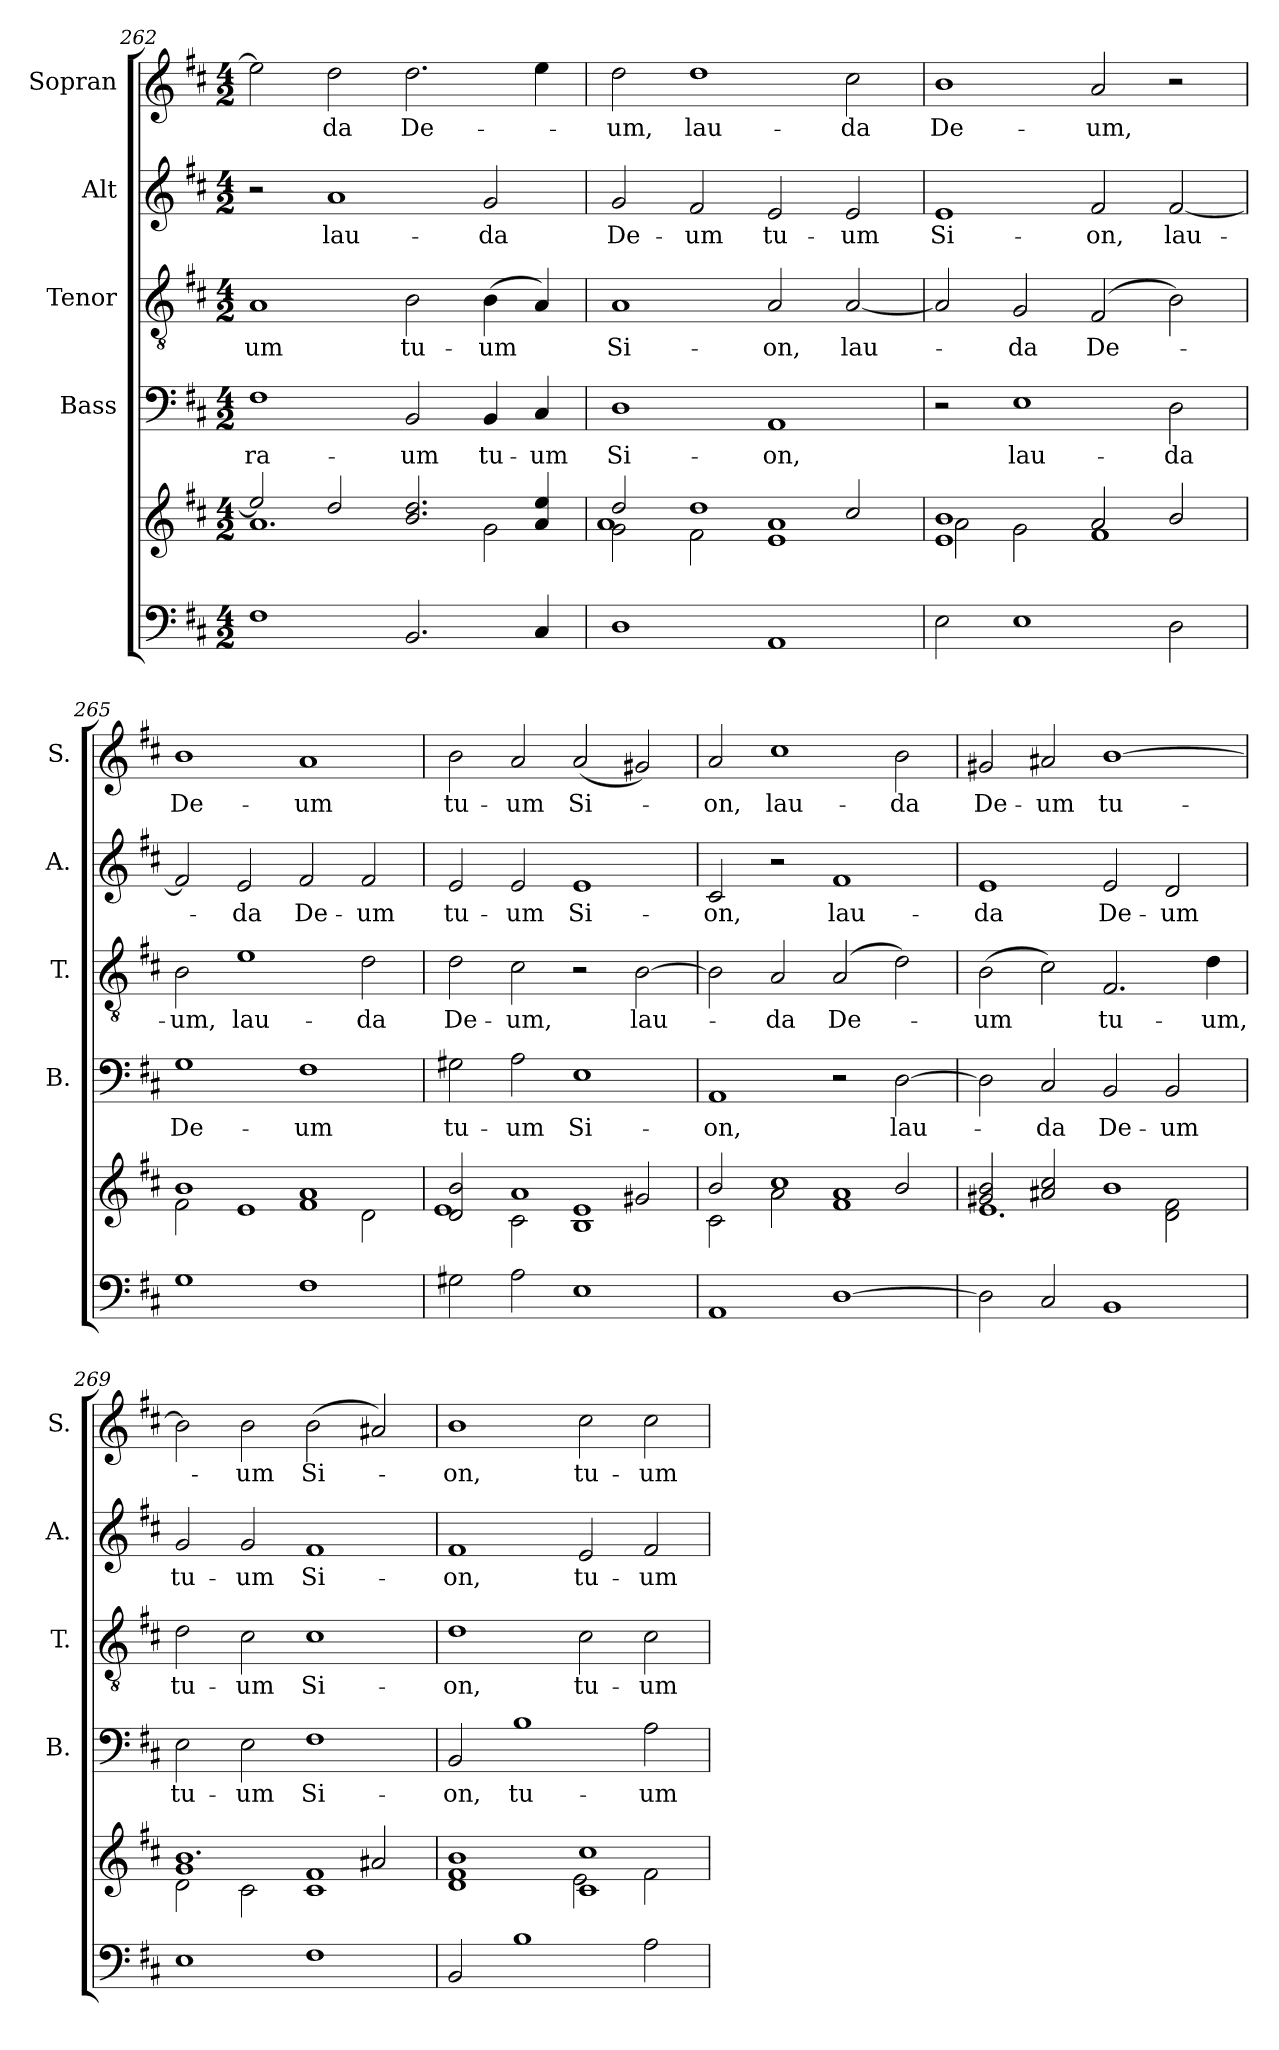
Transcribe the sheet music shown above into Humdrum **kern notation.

**kern	**kern	**kern	**text	**kern	**text	**kern	**text	**kern	**text
*part5	*part5	*part4	*part4	*part3	*part3	*part2	*part2	*part1	*part1
*staff6	*staff5	*staff4	*staff4	*staff3	*staff3	*staff2	*staff2	*staff1	*staff1
*	*	*I"Bass	*	*I"Tenor	*	*I"Alt	*	*I"Sopran	*
*	*	*I'B.	*	*I'T.	*	*I'A.	*	*I'S.	*
*clefF4	*clefG2	*clefF4	*	*clefGv2	*	*clefG2	*	*clefG2	*
*k[f#c#]	*k[f#c#]	*k[f#c#]	*	*k[f#c#]	*	*k[f#c#]	*	*k[f#c#]	*
*D:	*D:	*D:	*	*D:	*	*D:	*	*D:	*
*M4/2	*M4/2	*M4/2	*	*M4/2	*	*M4/2	*	*M4/2	*
=262	=262	=262	=262	=262	=262	=262	=262	=262	=262
*	*^	*	*	*	*	*	*	*	*
!	!	!	!	!LO:LY:b	!	!LO:LY:b	!	!	!	!
1F#	2ee/]	1.a	1F#	ra-	1A	-um	2r	.	2ee\]	.
!	!	!	!	!	!	!	!	!LO:LY:b	!	!LO:LY:b
.	2dd/	.	.	.	.	.	1a	lau-	2dd\	-da
!	!	!	!	!LO:LY:b	!	!LO:LY:b	!	!	!	!LO:LY:b
2.BB/	2.b/ 2.dd/	.	2BB/	-um	2B\	tu-	.	.	2.dd\	De-
!	!	!	!	!LO:LY:b	!	!LO:LY:b	!	!LO:LY:b	!	!
.	.	2g\	4BB/	tu-	(>4B\	-um	2g/	-da	.	.
!	!	!	!	!LO:LY:b	!	!	!	!	!	!
4C#/	4a/ 4ee/	.	4C#/	-um	4A/)	.	.	.	4ee\	.
=263	=263	=263	=263	=263	=263	=263	=263	=263	=263	=263
*	*	*^	*	*	*	*	*	*	*	*
!	!	!	!	!	!LO:LY:b	!	!LO:LY:b	!	!LO:LY:b	!	!LO:LY:b
1D	2dd/	2g\	1a	1D	Si-	1A	Si-	2g/	De-	2dd\	-um,
!	!	!	!	!	!	!	!	!	!LO:LY:b	!	!LO:LY:b
.	1dd	2f#\	.	.	.	.	.	2f#/	-um	1dd	lau-
!	!	!	!	!	!LO:LY:b	!	!LO:LY:b	!	!LO:LY:b	!	!
1AA	.	1e	1a	1AA	-on,	2A/	-on,	2e/	tu-	.	.
!	!	!	!	!	!	!	!LO:LY:b	!	!LO:LY:b	!	!LO:LY:b
.	2cc#/	.	.	.	.	[2A/	lau-	2e/	-um	2cc#\	-da
*	*	*v	*v	*	*	*	*	*	*	*	*
=264	=264	=264	=264	=264	=264	=264	=264	=264	=264	=264
!	!	!	!	!	!	!	!	!LO:LY:b	!	!LO:LY:b
2E\	1e 1b	2a\	2r	.	2A/]	.	1e	Si-	1b	De-
!	!	!	!	!LO:LY:b	!	!LO:LY:b	!	!	!	!
1E	.	2g\	1E	lau-	2G/	-da	.	.	.	.
!	!	!	!	!	!	!LO:LY:b	!	!LO:LY:b	!	!LO:LY:b
.	2a/	1f#	.	.	(2F#/	De-	2f#/	-on,	2a/	-um,
!	!	!	!	!LO:LY:b	!	!	!	!LO:LY:b	!	!
2D\	2b/	.	2D\	-da	2B\)	.	[2f#/	lau-	2r	.
=265	=265	=265	=265	=265	=265	=265	=265	=265	=265	=265
!	!	!	!	!LO:LY:b	!	!LO:LY:b	!	!	!	!LO:LY:b
1G	1b	2f#\	1G	De-	2B\	-um,	2f#/]	.	1b	De-
!	!	!	!	!	!	!LO:LY:b	!	!LO:LY:b	!	!
.	.	1e	.	.	1e	lau-	2e/	-da	.	.
!	!	!	!	!LO:LY:b	!	!	!	!LO:LY:b	!	!LO:LY:b
1F#	1f# 1a	.	1F#	-um	.	.	2f#/	De-	1a	-um
!	!	!	!	!	!	!LO:LY:b	!	!LO:LY:b	!	!
.	.	2d\	.	.	2d\	-da	2f#/	-um	.	.
!!LO:PB:g=z
=266	=266	=266	=266	=266	=266	=266	=266	=266	=266	=266
*	*	*^	*	*	*	*	*	*	*	*
!	!	!	!	!	!LO:LY:b	!	!LO:LY:b	!	!LO:LY:b	!	!LO:LY:b
2G#X\	2d/ 2b/	1e	2ryy	2G#X\	tu-	2d\	De-	2e/	tu-	2b\	tu-
!	!	!	!	!	!LO:LY:b	!	!LO:LY:b	!	!LO:LY:b	!	!LO:LY:b
2A\	1a	.	2c#\	2A\	-um	2c#\	-um,	2e/	-um	2a/	-um
!	!	!	!	!	!LO:LY:b	!	!	!	!LO:LY:b	!	!LO:LY:b
1E	.	1B 1e	1ryy	1E	Si-	2r	.	1e	Si-	(<2a/	Si-
!	!	!	!	!	!	!	!LO:LY:b	!	!	!	!
.	2g#X/	.	.	.	.	[2B\	lau-	.	.	2g#X/)	.
*	*	*v	*v	*	*	*	*	*	*	*	*
=267	=267	=267	=267	=267	=267	=267	=267	=267	=267	=267
!	!	!	!	!LO:LY:b	!	!	!	!LO:LY:b	!	!LO:LY:b
1AA	2b/	2c#\	1AA	-on,	2B\]	.	2c#/	-on,	2a/	-on,
!	!	!	!	!	!	!LO:LY:b	!	!	!	!LO:LY:b
.	1cc#	2a\	.	.	2A/	-da	2r	.	1cc#	lau-
!	!	!	!	!	!	!LO:LY:b	!	!LO:LY:b	!	!
[1D	.	1f# 1a	2r	.	(2A/	De-	1f#	lau-	.	.
!	!	!	!	!LO:LY:b	!	!	!	!	!	!LO:LY:b
.	2b/	.	[2D\	lau-	2d\)	.	.	.	2b\	-da
=268	=268	=268	=268	=268	=268	=268	=268	=268	=268	=268
!	!	!	!	!	!	!LO:LY:b	!	!LO:LY:b	!	!LO:LY:b
2D\]	2g#X/ 2b/	1.e	2D\]	.	(>2B\	-um	1e	-da	2g#X/	De-
!	!	!	!	!LO:LY:b	!	!	!	!	!	!LO:LY:b
2C#/	2a#X/ 2cc#/	.	2C#/	-da	2c#\)	.	.	.	2a#X/	-um
!	!	!	!	!LO:LY:b	!	!LO:LY:b	!	!LO:LY:b	!	!LO:LY:b
1BB	1b	.	2BB/	De-	2.F#/	tu-	2e/	De-	[1b	tu-
!	!	!	!	!LO:LY:b	!	!	!	!LO:LY:b	!	!
.	.	2d\ 2f#\	2BB/	-um	.	.	2d/	-um	.	.
!	!	!	!	!	!	!LO:LY:b	!	!	!	!
.	.	.	.	.	4d\	-um,	.	.	.	.
=269	=269	=269	=269	=269	=269	=269	=269	=269	=269	=269
*	*	*^	*	*	*	*	*	*	*	*
!	!	!	!	!	!LO:LY:b	!	!LO:LY:b	!	!LO:LY:b	!	!
1E	1.b	2d\	1g	2E\	tu-	2d\	tu-	2g/	tu-	2b\]	.
!	!	!	!	!	!LO:LY:b	!	!LO:LY:b	!	!LO:LY:b	!	!LO:LY:b
.	.	2c#\	.	2E\	-um	2c#\	-um	2g/	-um	2b\	-um
!	!	!	!	!	!LO:LY:b	!	!LO:LY:b	!	!LO:LY:b	!	!LO:LY:b
1F#	.	1c#	1f#	1F#	Si-	1c#	Si-	1f#	Si-	(>2b\	Si-
.	2a#X/	.	.	.	.	.	.	.	.	2a#X/)	.
*	*	*v	*v	*	*	*	*	*	*	*	*
=270	=270	=270	=270	=270	=270	=270	=270	=270	=270	=270
!	!	!	!	!LO:LY:b	!	!LO:LY:b	!	!LO:LY:b	!	!LO:LY:b
2BB/	1b	1d 1f#	2BB/	-on,	1d	-on,	1f#	-on,	1b	-on,
!	!	!	!	!LO:LY:b	!	!	!	!	!	!
1B	.	.	1B	tu-	.	.	.	.	.	.
!	!	!	!	!	!	!LO:LY:b	!	!LO:LY:b	!	!LO:LY:b
.	1c# 1cc#	2e\	.	.	2c#\	tu-	2e/	tu-	2cc#\	tu-
!	!	!	!	!LO:LY:b	!	!LO:LY:b	!	!LO:LY:b	!	!LO:LY:b
2A\	.	2f#\	2A\	-um	2c#\	-um	2f#/	-um	2cc#\	-um
*	*v	*v	*	*	*	*	*	*	*	*
=	=	=	=	=	=	=	=	=	=
*-	*-	*-	*-	*-	*-	*-	*-	*-	*-
